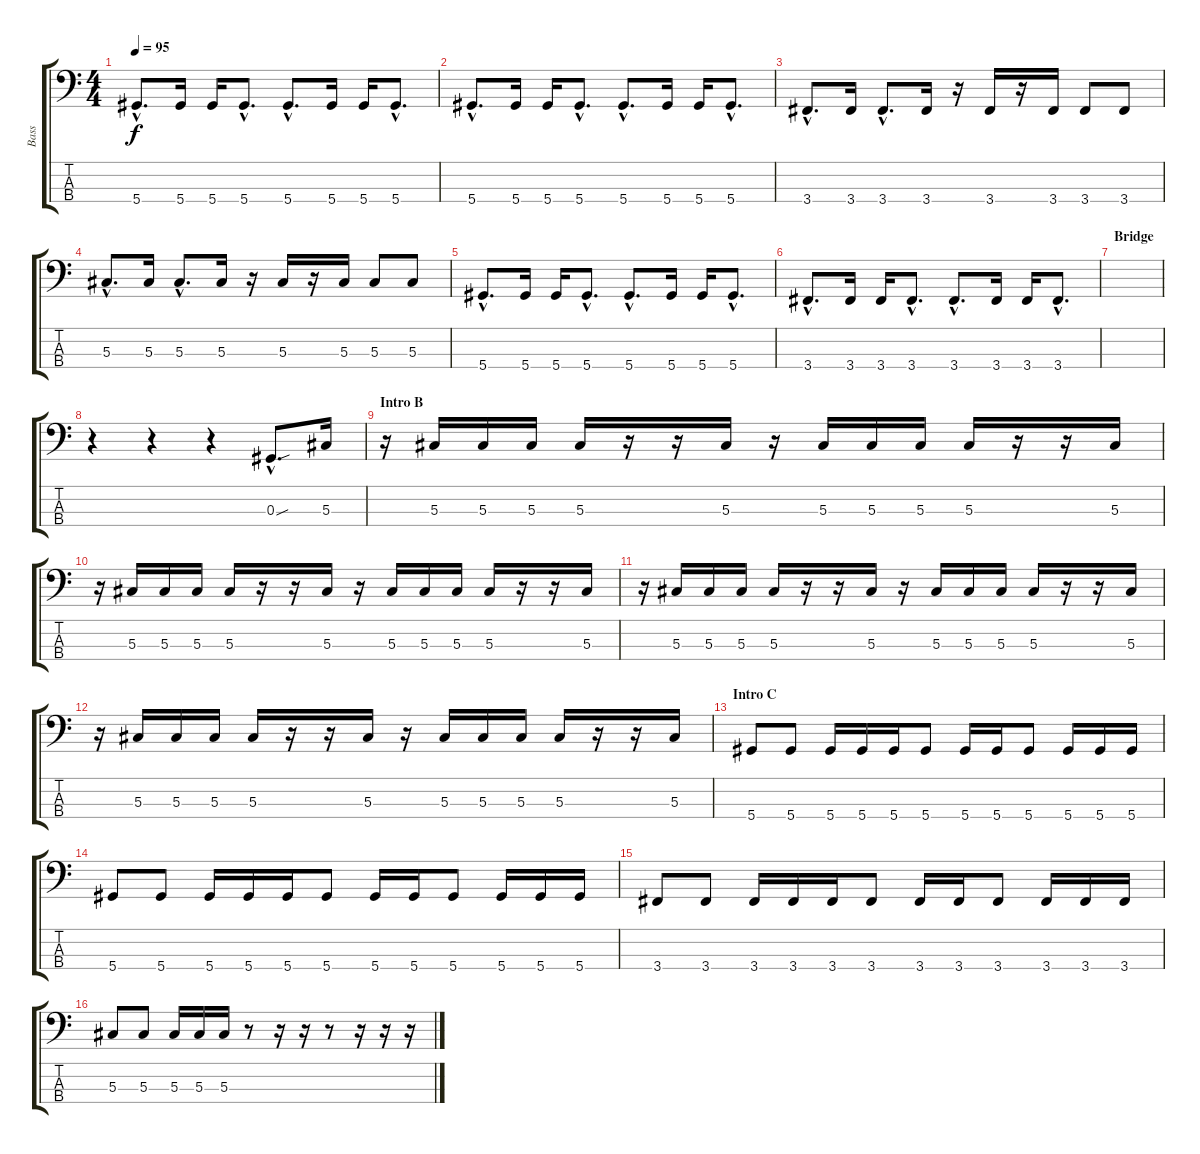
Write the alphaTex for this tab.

\track ("Bass" "Bass") {instrument electricbasspick}
\staff {score tabs}
\tuning (Gb2 Db2 Ab1 Eb1) {hide}
\ts (4 4)
\tempo 95
\clef f4
\ks c
5.4{hac}.8{d dy f} 5.4.16 5.4.16 5.4{hac}.8{d} 5.4{hac}.8{d} 5.4.16 5.4.16 5.4{hac}.8{d} |
5.4{hac}.8{d} 5.4.16 5.4.16 5.4{hac}.8{d} 5.4{hac}.8{d} 5.4.16 5.4.16 5.4{hac}.8{d} |
3.4{hac}.8{d} 3.4.16 3.4{hac}.8{d} 3.4.16 r.16 3.4.16 r.16 3.4.16 3.4.8 3.4.8 |
5.3{hac}.8{d} 5.3.16 5.3{hac}.8{d} 5.3.16 r.16 5.3.16 r.16 5.3.16 5.3.8 5.3.8 |
5.4{hac}.8{d} 5.4.16 5.4.16 5.4{hac}.8{d} 5.4{hac}.8{d} 5.4.16 5.4.16 5.4{hac}.8{d} |
3.4{hac}.8{d} 3.4.16 3.4.16 3.4{hac}.8{d} 3.4{hac}.8{d} 3.4.16 3.4.16 3.4{hac}.8{d} |
\section ("" "Bridge")
|
r.4 r.4 r.4 0.3{sou hac}.8{d} 5.3.16 |
\section ("" "Intro B")
r.16 5.3.16 5.3.16 5.3.16 5.3.16 r.16 r.16 5.3.16 r.16 5.3.16 5.3.16 5.3.16 5.3.16 r.16 r.16 5.3.16 |
r.16 5.3.16 5.3.16 5.3.16 5.3.16 r.16 r.16 5.3.16 r.16 5.3.16 5.3.16 5.3.16 5.3.16 r.16 r.16 5.3.16 |
r.16 5.3.16 5.3.16 5.3.16 5.3.16 r.16 r.16 5.3.16 r.16 5.3.16 5.3.16 5.3.16 5.3.16 r.16 r.16 5.3.16 |
r.16 5.3.16 5.3.16 5.3.16 5.3.16 r.16 r.16 5.3.16 r.16 5.3.16 5.3.16 5.3.16 5.3.16 r.16 r.16 5.3.16 |
\section ("" "Intro C")
5.4.8 5.4.8 5.4.16 5.4.16 5.4.16 5.4.8 5.4.16 5.4.16 5.4.8 5.4.16 5.4.16 5.4.16 |
5.4.8 5.4.8 5.4.16 5.4.16 5.4.16 5.4.8 5.4.16 5.4.16 5.4.8 5.4.16 5.4.16 5.4.16 |
3.4.8 3.4.8 3.4.16 3.4.16 3.4.16 3.4.8 3.4.16 3.4.16 3.4.8 3.4.16 3.4.16 3.4.16 |
5.3.8 5.3.8 5.3.16 5.3.16 5.3.16 r.8 r.16 r.16 r.8 r.16 r.16 r.16
